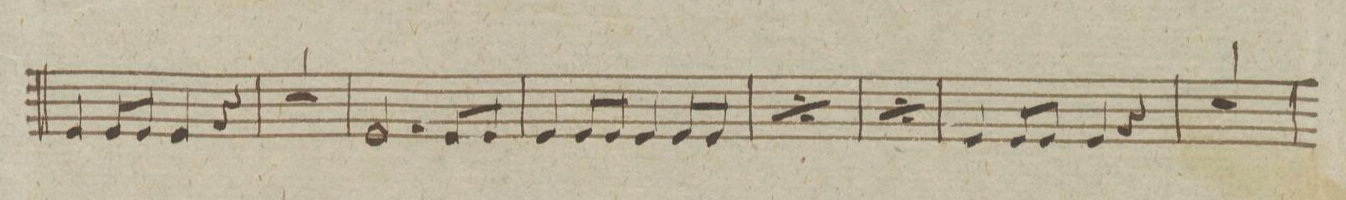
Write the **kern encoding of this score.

**kern	**dynam
*I"Clarino Secundo in C.	*
*clefG2	*
*k[]	*
*met(c|)	*
*M2/2	*
4e/	.
8e/L	.
8e/J	.
4e/	.
4r	.
=173	=173
1r	.
=174	=174
2.e/	.
8e/L	.
8e/J	.
=175	=175
4e/	.
8e/L	.
8e/J	.
4e/	.
8e/L	.
8e/J	.
=176	=176
*rep	*
4e/	.
8e/L	.
8e/J	.
4e/	.
8e/L	.
8e/J	.
*Xrep	*
=177	=177
*rep	*
4e/	.
8e/L	.
8e/J	.
4e/	.
8e/L	.
8e/J	.
*Xrep	*
=178	=178
4e/	.
8e/L	.
8e/J	.
4e/	.
4r	.
=179	=179
1r	.
=180	=180
*-	*-
